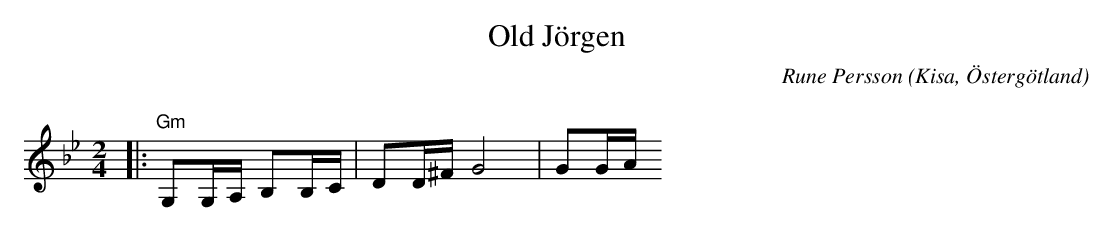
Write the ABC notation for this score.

X:1
T:Old Jörgen
C:Rune Persson
O:Kisa, Östergötland
Q:60
M:2/4
L:1/8
K:Gm
|:"Gm"G,G,/A,/ B,B,/C/|DD/^F/ G4|GG/A/
